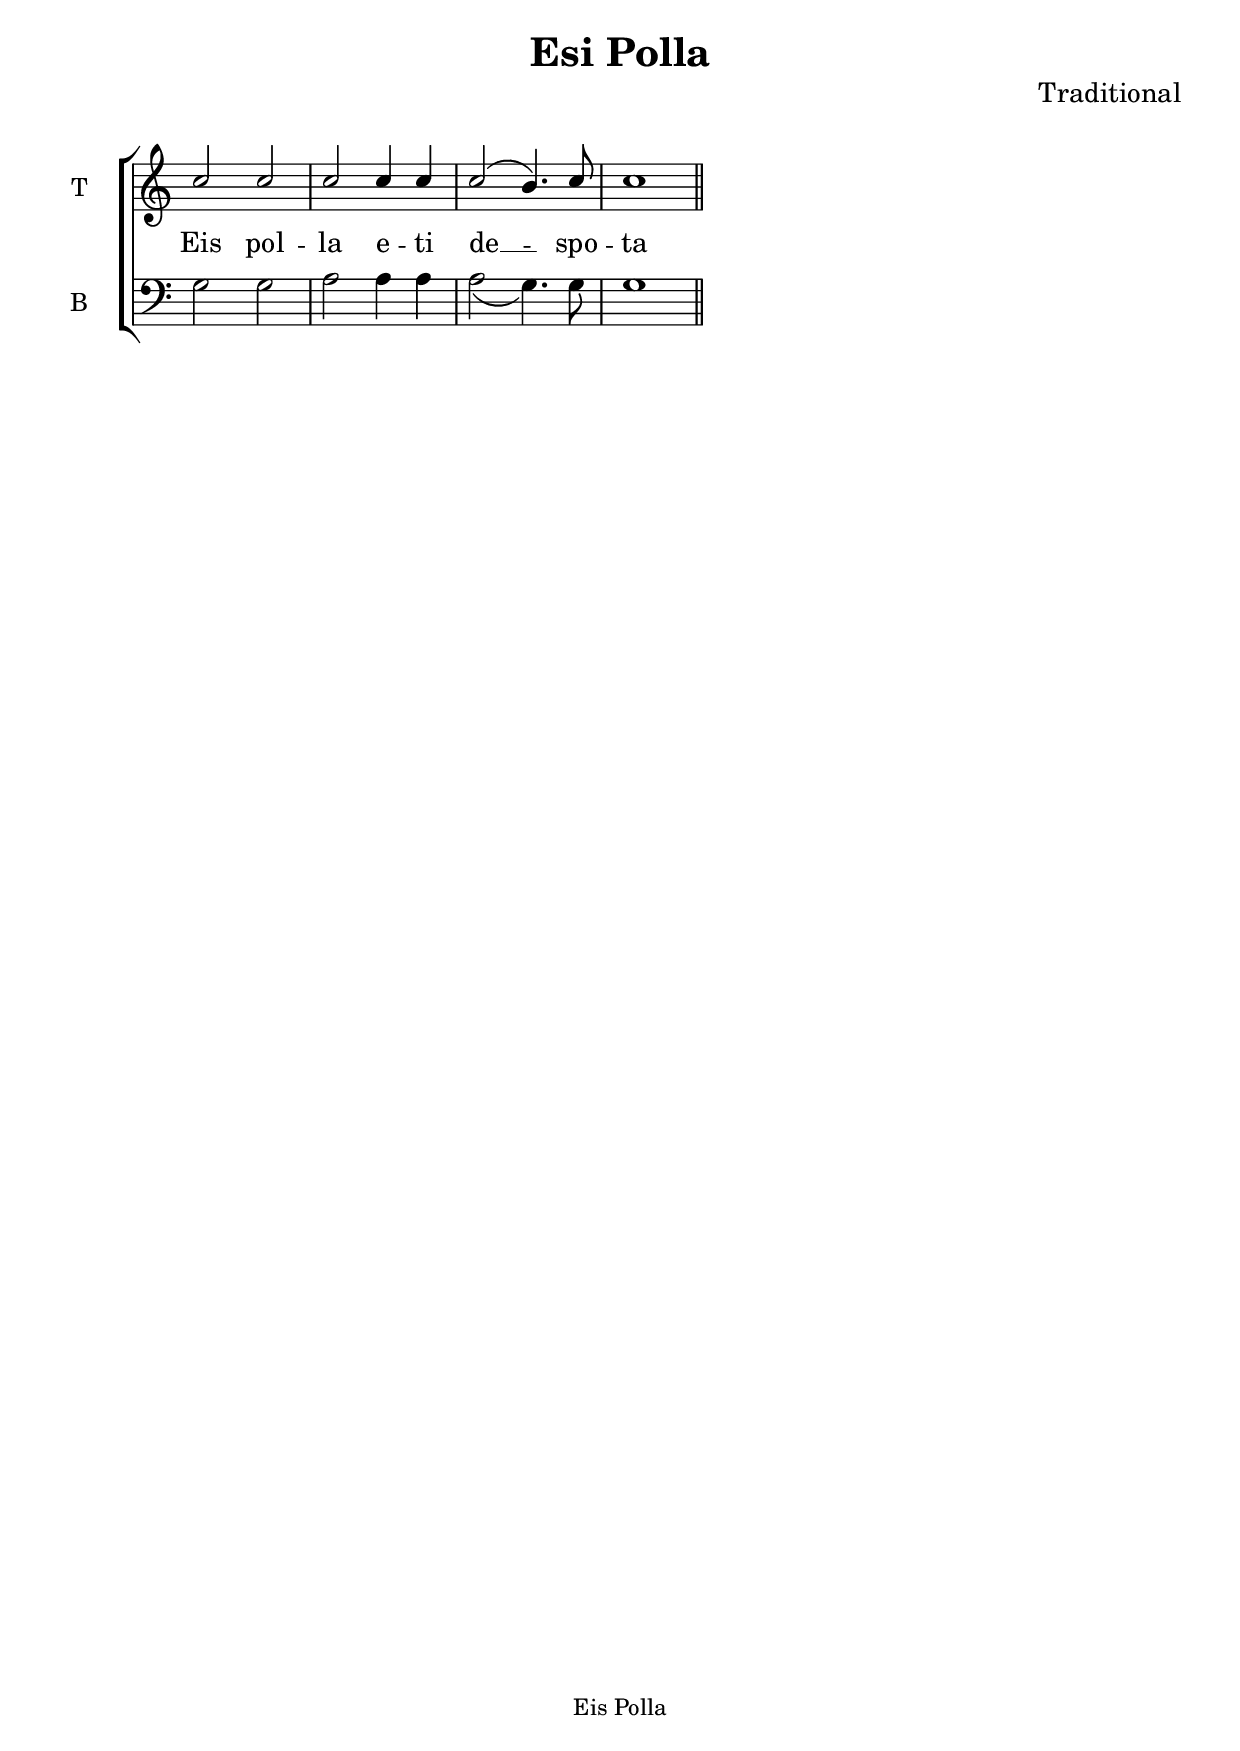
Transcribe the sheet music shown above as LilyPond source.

\version "2.18.0" 
\include "english.ly" 
\include "gregorian.ly" 

\layout { 
  \context{ 
    \Score \override SpacingSpanner.packed-spacing = ##f 
  } 
  \context{ 
    \Lyrics \override LyricHyphen.minimum-distance = #2.25 
    \override LyricSpace.minimum-distance = #2.25 
  } 
} 

\header { 
  title = \markup\bold\fontsize #0.75 
    "Esi Polla" 
  subtitle = \markup\bold\fontsize #3.5 
    {""} 
  subsubtitle = \markup\bold\fontsize #4.25 
    {""} 
  poet = \markup\bold\fontsize #1.5 
    {""} 
  composer =  \markup {
    \column {
       \fontsize #1.5 \left-align {
          "Traditional"
          " "
        }
      }
  }
    
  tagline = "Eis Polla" 
} 

global = { 
  \key c \major 
  \override Staff.NoteHead.style = #'altdefault 
  \override Staff.TimeSignature.stencil = ##f 
  %\override Staff.BarLine.stencil = ##f 
  \set Score.defaultBarType = "-" 
  \bar "|." 
} 
move = { \bar "" \break } 




alto = 
\relative c'' { 
  \global 
  c2 c \bar "|" c2 c4 c \bar "|" c2( b4.) c8 \bar "|" c1 \bar "||"
} 

bass = 
\relative c' { 
  \global 
  g2 g \bar "|" a2 a4 a \bar "|" a2( g4.) g8 \bar "|" g1 \bar "||"
}  


verse_en = \lyricmode { 
  Eis pol -- la e -- ti de __ -- spo -- ta
} 


\score {
  \new ChoirStaff <<
    \new Staff \with { 
      midiInstrument = "string ensemble 1" 
      instrumentName = \markup \center-column { "T" } 
    } <<
      \new Voice = "alto" { \voiceOne \alto }  
    >>
    \new Lyrics \lyricsto "alto" \verse_en
    \new Staff \with { 
      midiInstrument = "string ensemble 1" 
      instrumentName = \markup \center-column { "B" } 
    } << 
      \clef bass 
      \new Voice = "bass" { \voiceTwo \bass } 
    >> 
    
  >>
  \layout { 
    ragged-last=##t 
    #(layout-set-staff-size 22) 
    \context { 
      \Lyrics 
      \override VerticalAxisGroup.staff-affinity = ##f 
      \override VerticalAxisGroup.staff-staff-spacing = 
        #'((basic-distance . 0) 
           (minimum-distance . 2) 
           (padding . 2)) 
    } 
    indent = 1.25\cm 
    \context { 
      \Staff 
      \override VerticalAxisGroup.staff-staff-spacing = 
        #'((basic-distance . 0) 
           (minimum-distance . 2) 
           (padding . 2)) 
    } 
  } 
}